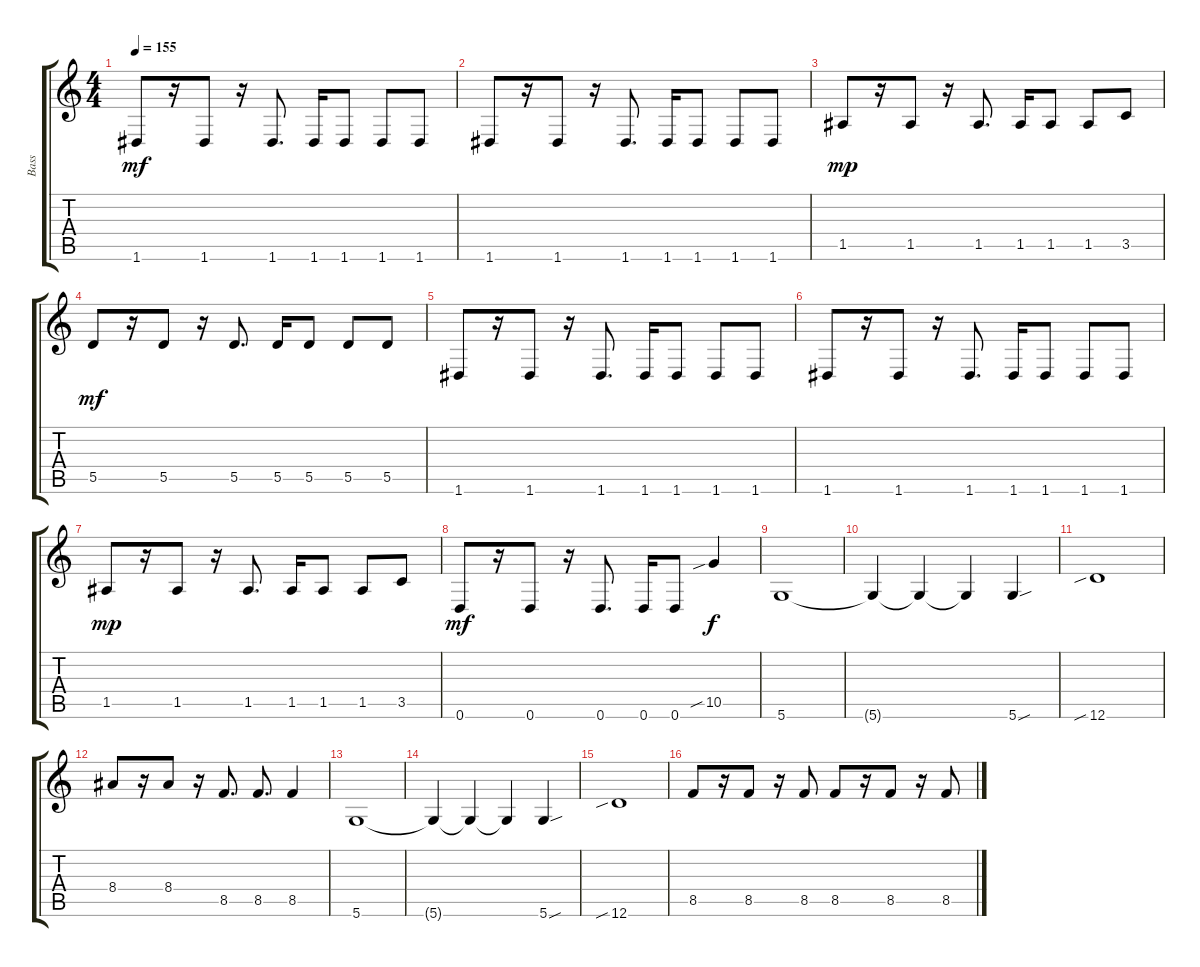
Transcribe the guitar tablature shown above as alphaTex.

\track ("Bass" "Bass") {instrument electricbassfinger}
\staff {score tabs}
\tuning (E4 B3 G3 D3 A2 D2) {hide}
\ts (4 4)
\tempo 155
\clef g2
\ks c
1.6.8{dy mf} r.16 1.6.8 r.16 1.6.8{d} 1.6.16 1.6.8 1.6.8 1.6.8 |
1.6.8 r.16 1.6.8 r.16 1.6.8{d} 1.6.16 1.6.8 1.6.8 1.6.8 |
1.5.8{dy mp} r.16 1.5.8 r.16 1.5.8{d} 1.5.16 1.5.8 1.5.8 3.5.8 |
5.5.8{dy mf} r.16 5.5.8 r.16 5.5.8{d} 5.5.16 5.5.8 5.5.8 5.5.8 |
1.6.8 r.16 1.6.8 r.16 1.6.8{d} 1.6.16 1.6.8 1.6.8 1.6.8 |
1.6.8 r.16 1.6.8 r.16 1.6.8{d} 1.6.16 1.6.8 1.6.8 1.6.8 |
1.5.8{dy mp} r.16 1.5.8 r.16 1.5.8{d} 1.5.16 1.5.8 1.5.8 3.5.8 |
0.6.8{dy mf} r.16 0.6.8 r.16 0.6.8{d} 0.6.16 0.6.8 10.5{sib}.4{dy f} |
5.6.1 |
5.6{t}.4 5.6{t}.4 5.6{t}.4 5.6{sou}.4 |
12.6{sib}.1 |
8.4.8 r.16 8.4.8 r.16 8.5.8{d} 8.5.8{d} 8.5.4 |
5.6.1 |
5.6{t}.4 5.6{t}.4 5.6{t}.4 5.6{sou}.4 |
12.6{sib}.1 |
8.5.8 r.16 8.5.8 r.16 8.5.8 8.5.8 r.16 8.5.8 r.16 8.5.8
